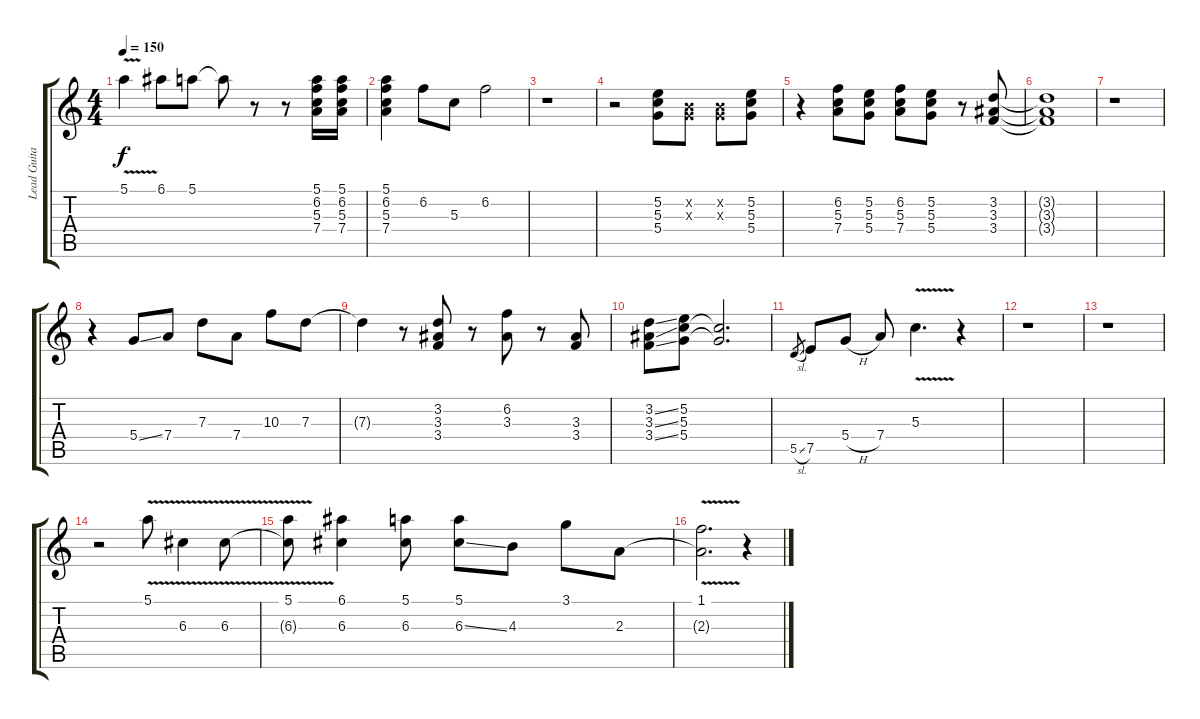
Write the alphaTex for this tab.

\track ("Lead Guitar" "Lead Guita") {instrument electricguitarjazz}
\staff {score tabs}
\tuning (E4 B3 G3 D3 A2 E2) {hide}
\ts (4 4)
\tempo 150
\clef g2
\ks c
5.1{v}.4{dy f} 6.1.8 5.1.8 5.1{t}.8 r.8 r.8 (5.1 6.2 5.3 7.4).16 (5.1 6.2 5.3 7.4).16 |
(5.1 6.2 5.3 7.4).4 6.2.8 5.3.8 6.2.2 |
r.1 |
r.2 (5.2 5.3 5.4).8 (0.2{x} 0.3{x}).8 (0.2{x} 0.3{x}).8 (5.2 5.3 5.4).8 |
r.4 (6.2 5.3 7.4).8 (5.2 5.3 5.4).8 (6.2 5.3 7.4).8 (5.2 5.3 5.4).8 r.8 (3.2 3.3 3.4).8 |
(3.2{t} 3.3{t} 3.4{t}).1 |
r.1 |
r.4 5.4{ss}.8 7.4.8 7.3.8 7.4.8 10.3.8 7.3.8 |
7.3{t}.4 r.8 (3.2 3.3 3.4).8 r.8 (6.2 3.3).8 r.8 (3.3 3.4).8 |
(3.2{ss} 3.3{ss} 3.4{ss}).8 (5.2 5.3 5.4).8 (5.3{t} 5.4{t}).2{d} |
5.5{sl}.8{gr} 7.5.8 5.4{h}.8 7.4.8 5.3{v}.4{d} r.4 |
r.1 |
r.1 |
r.2 5.1{v}.8 6.3{v}.4 6.3{v}.8 |
(5.1 6.3{t}).8 (6.1 6.3).4 (5.1 6.3).8 (5.1 6.3{ss}).8 4.3.8 3.1.8 2.3.8 |
(1.1{v} 2.3{v t}).2{d} r.4
